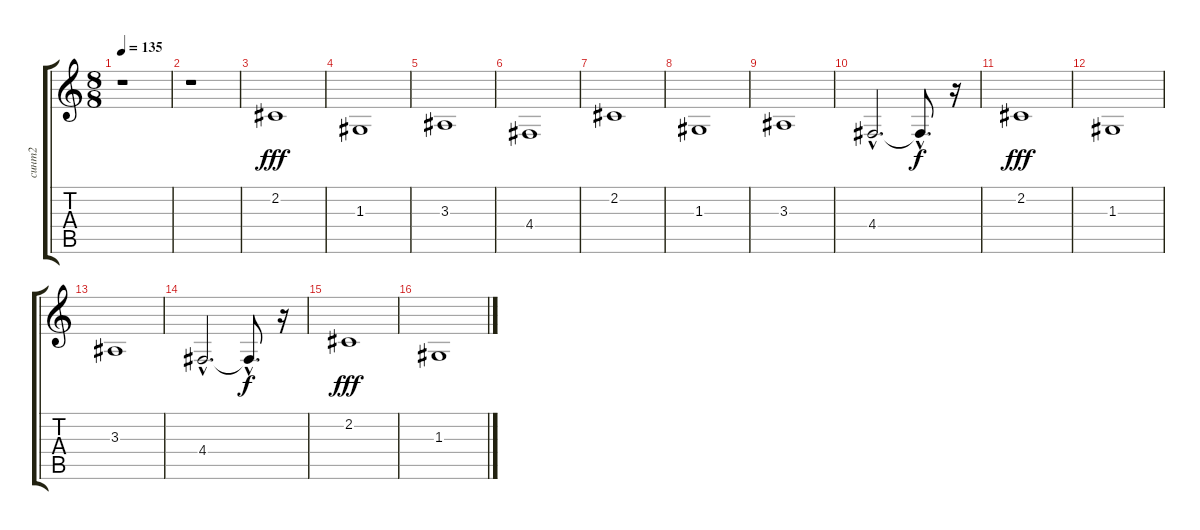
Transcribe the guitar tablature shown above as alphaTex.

\track ("синт2" "синт2") {instrument pad8sweep}
\staff {score tabs}
\tuning (E4 B3 G3 D3 A2 E2) {hide}
\ts (8 8)
\tempo 135
\clef g2
\ks c
r.1{dy fff} |
r.1 |
2.2.1 |
1.3.1 |
3.3.1 |
4.4.1 |
2.2.1 |
1.3.1 |
3.3.1 |
4.4{hac}.2{d} 4.4{hac t}.8{d dy f} r.16 |
2.2.1{dy fff} |
1.3.1 |
3.3.1 |
4.4{hac}.2{d} 4.4{hac t}.8{d dy f} r.16 |
2.2.1{dy fff} |
1.3.1
